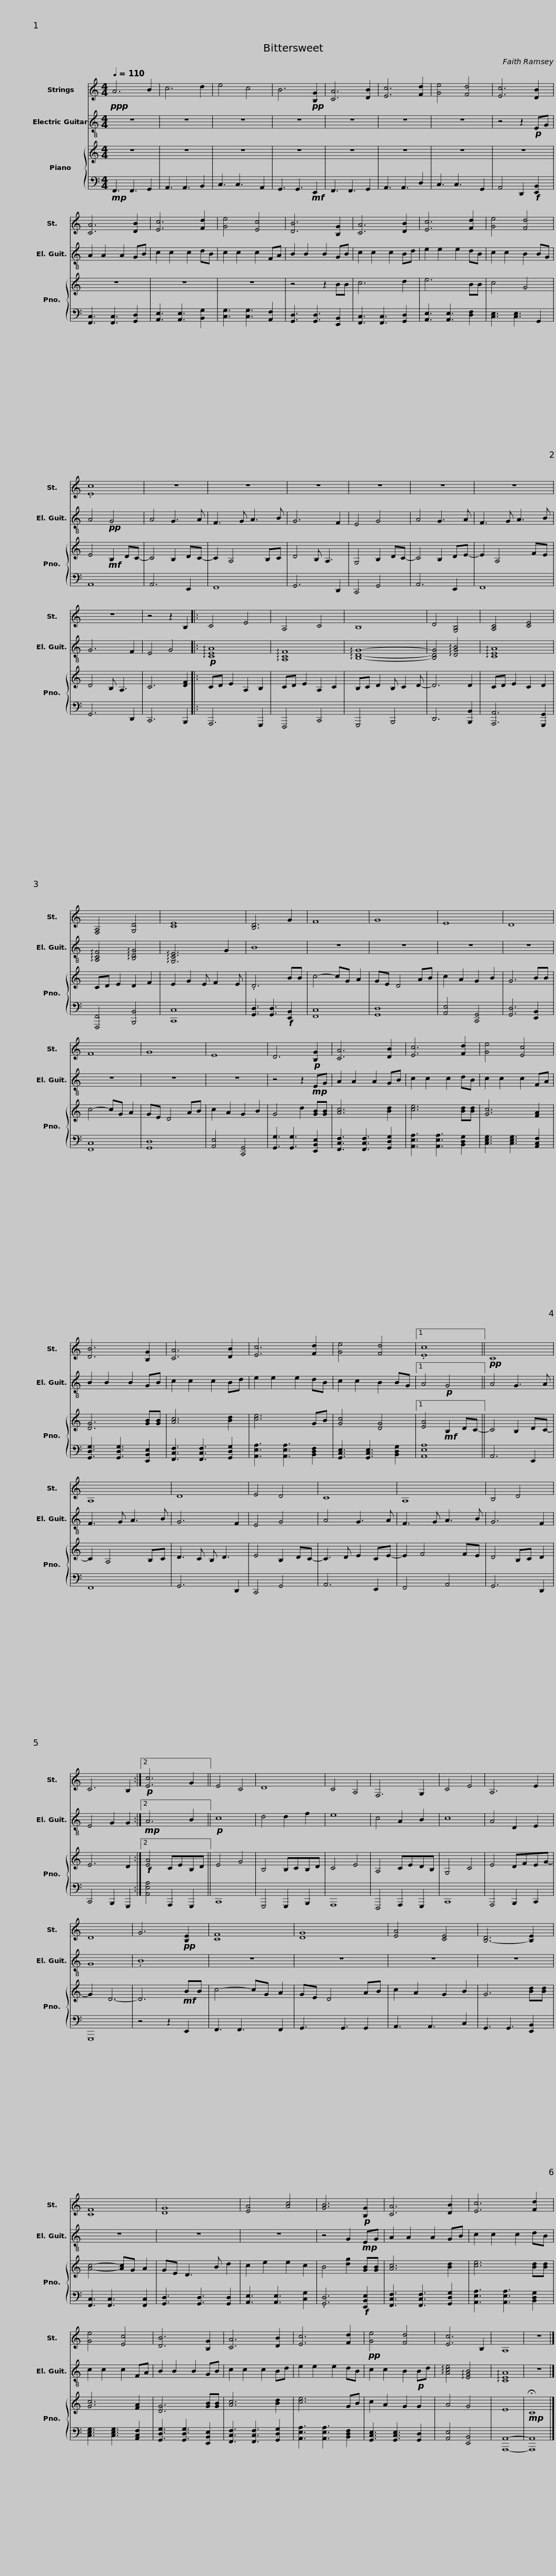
X:1
%%score 1 2 { 3 | 4 }
L:1/8
Q:1/4=110
M:4/4
I:linebreak $
K:C
V:1 treble
V:2 treble-8
V:3 treble
V:4 bass
V:1
!ppp! A6 B2 | c6 d2 | e4 c4 | B6!pp! [B,G]2 | [CA]6 [DB]2 | %5
 [Ec]6 [Fd]2 | [Ge]4 [Fd]4 | [Ec]6 [DB]2 |$ [CA]6 [DB]2 | [Ec]6 [Fd]2 | %10
 [Ge]4 [Ec]4 | [DB]6 [B,G]2 | [CA]6 [DB]2 | [Ec]6 [Fd]2 |$ [Ge]4 [Fd]4 | %15
 .[Ec]8 | z8 | z8 | z8 | z8 | %20
 z8 |$ z8 | z8 | z4 z2 B,2 |: C4 E4 | %25
 A,4 C4 | B,8 |$ D4 [G,B,]4 | [A,C]4 [CE]4 | [F,A,]4 [G,D]4 | %30
 [CE]8 | [B,D]6 G2 | F8 | G8 |$ E8 | %35
 D8 | F8 | G8 | E8 | D6!p! [B,G]2 | %40
 [CA]6 [DB]2 | [Ec]6 [Fd]2 |$ [Ge]4 [Ec]4 | [DB]6 [B,G]2 | [CA]6 [DB]2 | %45
 [Ec]6 [Fd]2 | [Ge]4 [Fd]4 |1 .[Ec]8 ||!pp! C8 |$ A,8 | %50
 D8 | E4 D4 | C8 | A,8 | B,4 D4 |$ %55
 C6 B,2 :|2!p! [Ec]6 G2 || E4 C4 | D8 | C4 A,4 | %60
 F,6 G,2 | C4 E4 | A,6 E2 |$ D8 | G6!pp! [B,E]2 | %65
 [CF]8 | [DG]8 | [EA]4 [CE]4 | [B,-D]6 [B,E]2 | [CF]8 |$ %70
 [DG]8 | [EA]4 [Ac]4 | [GB]6!p! [B,G]2 | [CA]6 [DB]2 | [Ec]6 [Fd]2 | %75
 [Ge]4 [Ec]4 | [DB]6 [B,G]2 |$ [CA]6 [DB]2 | [Ec]6 [Fd]2 |!pp! [Ge]4 [Fd]4 | %80
 [Ec]6 B,2 | A,8 | z8 |] %83
V:2
 z8 | z8 | z8 | z8 | z8 | %5
 z8 | z8 | z4 z2!p! EG |$ A2 A2 A2 GB | c2 c2 c2 dB | %10
 c2 c2 c2 FA | B2 B2 B2 GB | c2 c2 c2 Bd | e2 e2 e2 dB |$ c2 c2 B2 BG | %15
 A4!pp! G4 | A4 G3 A | F3 G A3 B | G6 F2 | E4 G4 | %20
 A4 G3 A |$ F3 G A3 B | G6 F2 | E4 G4 |:!p! !arpeggio![CEA]8 | %25
 !arpeggio![A,CF]8 | !arpeggio![B,DG]8- |$ [B,DG]4 !arpeggio![DGB]4 | !arpeggio![CEA]8 | !arpeggio![A,CF]4 !arpeggio![B,DG]4 | %30
 !arpeggio![G,CE]6 G2 | B8 | z8 | z8 |$ z8 | %35
 z8 | z8 | z8 | z8 | z4 z2!mp! EG | %40
 A2 A2 A2 GB | c2 c2 c2 dB |$ c2 c2 c2 FA | B2 B2 B2 GB | c2 c2 c2 Bd | %45
 e2 e2 e2 dB | c2 c2 B2 BG |1 A4!p! G4 || A4 G3 A |$ F3 G A3 B | %50
 G6 F2 | E4 G4 | A4 G3 A | F3 G A3 B | G6 F2 |$ %55
 E4 G2 G2 :|2!mp! A6 B2 ||!p! c8 | d4 d2 f2 | e8 | %60
 c4 A2 B2 | c8 | A4 D2 E2 |$ G8 | .B8 | %65
 z8 | z8 | z8 | z8 | z8 |$ %70
 z8 | z8 | z4 G2!mp! EG | A2 A2 A2 GB | c2 c2 c2 dB | %75
 c2 c2 c2 FA | B2 B2 B2 GB |$ c2 c2 c2 Bd | e2 e2 e2 dB | c2 c2 B2!p! Bd | %80
 !arpeggio![Ace]4 !arpeggio![EGB]4 | !arpeggio![CEA]8 | z8 |] %83
V:3
 z8 | z8 | z8 | z8 | z8 | %5
 z8 | z8 | z8 |$ z8 | z8 | %10
 z8 | z4 z2 BB | c6 d2 | e6 BB |$ c4 G4 | %15
 E4!mf! B,2 DC- | C4 B,2 DC- | C2 A,4 B,C | D4 B, A,3 | G,4 B,2 DC- | %20
 C4 B,2 DE- |$ E2 A,4 FE | D4 B, A,3 | C6 [DF]2 |: CD E2 A,2 B,2 | %25
 CD E2 A,2 C2 | B,C D2 B, C2 D- |$ D6 D2 | CD E2 C2 D2 | CD E2 D2 F2 | %30
 E2 G2 E F2 E | .D6 BB | c4- cG A2 | GE D4 AB |$ c2 A2 G2 B2 | %35
 G6 BB | c4- cG A2 | GE D4 AB | c2 A2 G2 B2 | G4 d2 [GB][GB] | %40
 [Ac]6 [Bd]2 | [ce]6 [Bd][Bd] |$ [Gc]6 [FA]2 | [DG]6 [GB][GB] | [Ac]6 [Bd]2 | %45
 [ce]6 GB | [Gc]4 [DG]4 |1 [EA]4!mf! B,2 DC- || C4 B,2 DC- |$ C2 A,4 B,C | %50
 D3 C B, D3 | E4 B,2 DC- | C3 D E2 CE- | E2 F4 FE | D4 B,C D2 |$ %55
 E6 D2 :|2!f! [EA]4 CEB,D || E4 G4 | B,4 B,CB,D | C4 E4 | %60
 A,4 CEDB, | G,4 C4 | E4 DFEG- |$ G2 D6- | D6!mf! BB | %65
 c4- cG A2 | GE D4 AB | c2 A2 G2 B2 | G6 [Bd][Bd] | [Ac]4- [Ac]G A2 |$ %70
 GE D3 B d2 | c2 e2 e2 c2 | B4 [dg]2 [GB][GB] | [Ac]6 [Bd]2 | [ce]6 [Bd][Bd] | %75
 [Gc]6 [FA]2 | [DG]6 [GB][GB] |$ [Ac]6 [Bd]2 | [ce]6 GB | c2 A2 G2 G2 | %80
 A4 G4 | E8 |!mp! !fermata!C8 |] %83
V:4
!mp! F,,3 F,,3 G,,2 | A,,3 A,,3 B,,2 | C,3 C,3 A,,2 | G,,3 G,,3!mf! E,,2 | F,,3 F,,3 G,,2 | %5
 A,,3 A,,3 D,2 | C,3 C,3 G,,2 | A,,4 D,,2!f! [E,,B,,]2 |$ [F,,C,]3 [F,,C,]3 [G,,D,]2 | [A,,E,]3 [A,,E,]3 [B,,G,]2 | %10
 [C,G,]3 [C,G,]3 [A,,F,]2 | [G,,D,]3 [G,,D,]3 [E,,B,,]2 | [F,,C,]3 [F,,C,]3 [G,,D,]2 | [A,,E,]3 [A,,E,]3 [D,F,]2 |$ [C,E,]3 [C,E,]3 G,,2 | %15
 A,,8 | A,,6 E,,2 | F,,8 | G,,6 D,,2 | C,,4 G,,4 | %20
 A,,6 E,,2 |$ F,,8 | G,,6 D,,2 | C,,6 B,,,2 |: A,,,6 G,,,2 | %25
 F,,,4 C,,4 | G,,,4 B,,,4 |$ D,,6 [B,,,B,,]2 | [A,,,A,,]6 [G,,,G,,]2 | [F,,,F,,]4 [B,,,B,,]4 | %30
 [C,,C,]8 | [G,,D,]3 [G,,D,]3!f! [E,,B,,]2 | [F,,C,]8 | [G,,D,]8 |$ [A,,E,]4 [C,,G,,]4 | %35
 [G,,D,]6 [E,,B,,]2 | [F,,C,]8 | [G,,D,]8 | [A,,E,]4 [C,,G,,]4 | [G,,G,]3 [G,,G,]3 [E,,B,,E,]2 | %40
 [F,,C,F,]3 [F,,C,F,]3 [G,,D,G,]2 | [A,,E,A,]3 [A,,E,A,]3 [B,,D,G,]2 |$ [C,E,G,]3 [C,E,G,]3 [A,,C,F,]2 | [G,,D,G,]3 [G,,D,G,]3 [E,,B,,E,]2 | [F,,C,F,]3 [F,,C,F,]3 [G,,D,G,]2 | %45
 [A,,E,A,]3 [A,,E,A,]3 [B,,D,F,]2 | [G,,C,E,]3 [G,,C,E,]3 [B,,D,G,]2 |1 [A,,E,A,]8 || A,,6 E,,2 |$ F,,8 | %50
 G,,6 D,,2 | C,,4 G,,4 | A,,6 E,,2 | F,,4 A,,4 | G,,6 D,,2 |$ %55
 C,,4 B,,,2 G,,,2 :|2 [A,,E,A,]4 A,,,2 G,,,2 || C,,8 | G,,,4 G,,,2 B,,,2 | A,,,8 | %60
 F,,,4 A,,,2 G,,,2 | C,,8 | A,,,4 B,,,2 C,,2 |$ G,,,8 | z4 z2 E,,2 | %65
 F,,3 F,,3 F,,2 | G,,3 G,,3 G,,2 | A,,3 A,,3 C,2 | G,,3 G,,3 [E,,B,,]2 | [F,,C,]3 [F,,C,]3 [F,,C,]2 |$ %70
 [G,,D,]3 [G,,D,]3 [G,,D,]2 | [A,,E,]3 [A,,E,]3 [C,G,]2 | .[G,,D,]6!f! [E,,B,,E,]2 | [F,,C,F,]3 [F,,C,F,]3 [G,,D,G,]2 | [A,,E,A,]3 [A,,E,A,]3 [B,,D,G,]2 | %75
 [C,E,G,]3 [C,E,G,]3 [A,,C,F,]2 | [G,,D,G,]3 [G,,D,G,]3 [E,,B,,E,]2 |$ [F,,C,F,]3 [F,,C,F,]3 [G,,D,G,]2 | [A,,E,A,]3 [A,,E,A,]3 [B,,D,F,]2 | [G,,C,E,]3 [G,,C,E,]3 [G,,D,]2 | %80
 [A,,E,]4 [E,,B,,]4 | [A,,,A,,]8- | [A,,,A,,]8 |] %83
